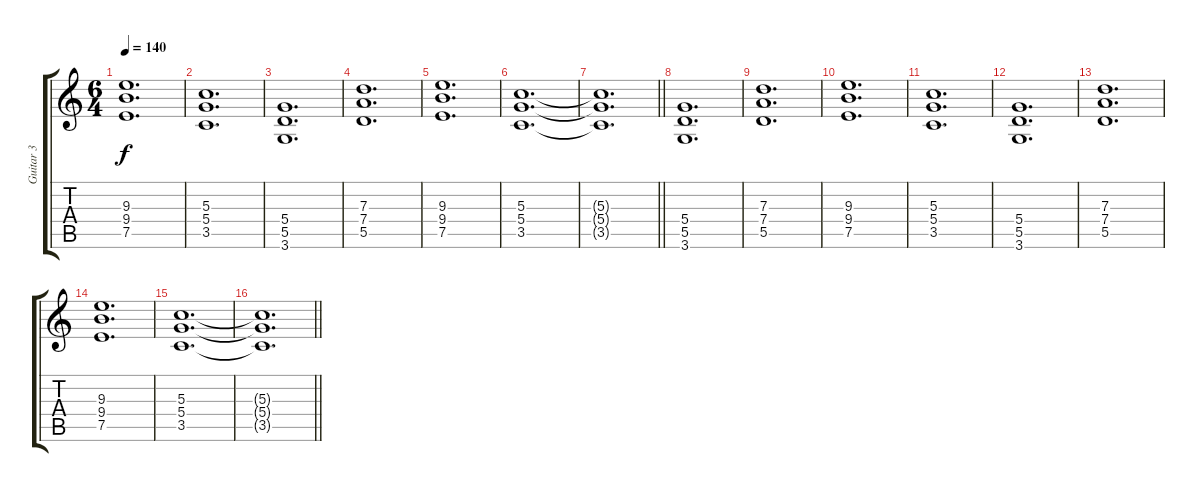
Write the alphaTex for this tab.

\track ("Guitar 3" "Guitar 3") {instrument acousticguitarnylon}
\staff {score tabs}
\tuning (E4 B3 G3 D3 A2 E2) {hide}
\ts (6 4)
\tempo 140
\clef g2
\ks c
(9.3 9.4 7.5).1{d dy f} |
(5.3 5.4 3.5).1{d} |
(5.4 5.5 3.6).1{d} |
(7.3 7.4 5.5).1{d} |
(9.3 9.4 7.5).1{d} |
(5.3 5.4 3.5).1{d} |
\barLineRight lightlight
(5.3{t} 5.4{t} 3.5{t}).1{d} |
(5.4 5.5 3.6).1{d} |
(7.3 7.4 5.5).1{d} |
(9.3 9.4 7.5).1{d} |
(5.3 5.4 3.5).1{d} |
(5.4 5.5 3.6).1{d} |
(7.3 7.4 5.5).1{d} |
(9.3 9.4 7.5).1{d} |
(5.3 5.4 3.5).1{d} |
\barLineRight lightlight
(5.3{t} 5.4{t} 3.5{t}).1{d}
